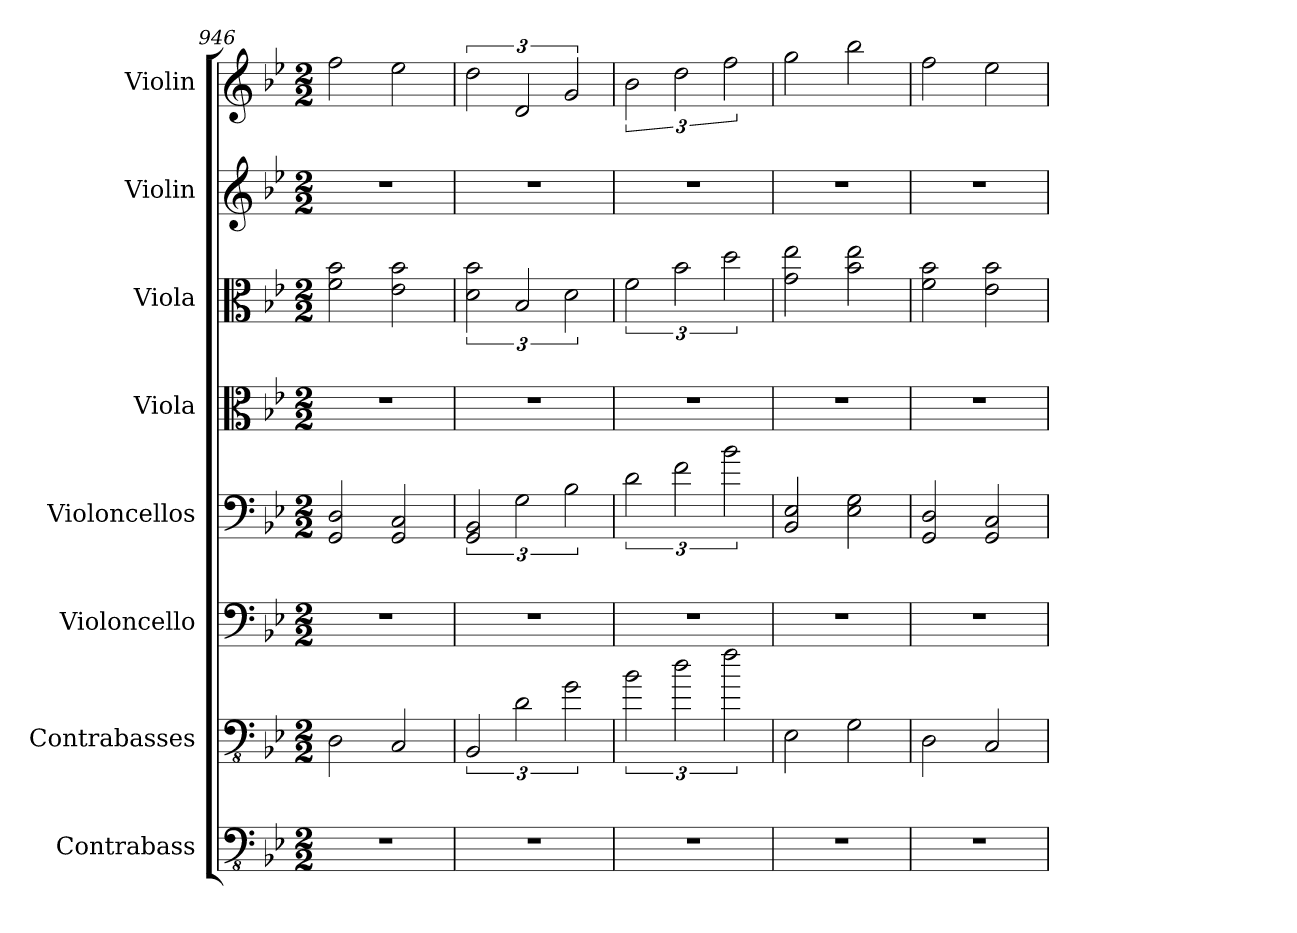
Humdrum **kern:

**kern	**kern	**kern	**kern	**kern	**kern	**kern	**kern
*part8	*part7	*part6	*part5	*part4	*part3	*part2	*part1
*staff8	*staff7	*staff6	*staff5	*staff4	*staff3	*staff2	*staff1
*I"Contrabass	*I"Contrabasses	*I"Violoncello	*I"Violoncellos	*I"Viola	*I"Viola	*I"Violin	*I"Violin
*I'Cb.	*I'Cbs.	*I'Vc.	*I'Vcs.	*I'Vla.	*I'Vla.	*I'Vln.	*I'Vln.
*clefFv4	*clefFv4	*clefF4	*clefF4	*clefC3	*clefC3	*clefG2	*clefG2
*ITrd7c12	*	*	*	*	*	*	*
*k[b-e-]	*k[b-e-]	*k[b-e-]	*k[b-e-]	*k[b-e-]	*k[b-e-]	*k[b-e-]	*k[b-e-]
*M2/2	*M2/2	*M2/2	*M2/2	*M2/2	*M2/2	*M2/2	*M2/2
=946	=946	=946	=946	=946	=946	=946	=946
1r	2DD\	1r	2GG/ 2D/	1r	2f\ 2b-\	1r	2ff\
.	2CC/	.	2GG/ 2C/	.	2e-\ 2b-\	.	2ee-\
!!LO:PB:g=z
=947	=947	=947	=947	=947	=947	=947	=947
1r	3BBB-/	1r	3GG/ 3BB-/	1r	3d\ 3b-\	1r	3dd\
.	3D\	.	3G\	.	3B-/	.	3d/
.	3G\	.	3B-\	.	3d\	.	3g/
=948	=948	=948	=948	=948	=948	=948	=948
1r	3B-\	1r	3d\	1r	3f\	1r	3b-\
.	3d\	.	3f\	.	3b-\	.	3dd\
.	3f\	.	3b-\	.	3dd\	.	3ff\
=949	=949	=949	=949	=949	=949	=949	=949
1r	2EE-\	1r	2BB-/ 2E-/	1r	2g\ 2ee-\	1r	2gg\
.	2GG\	.	2E-\ 2G\	.	2b-\ 2ee-\	.	2bb-\
=950	=950	=950	=950	=950	=950	=950	=950
1r	2DD\	1r	2GG/ 2D/	1r	2f\ 2b-\	1r	2ff\
.	2CC/	.	2GG/ 2C/	.	2e-\ 2b-\	.	2ee-\
=	=	=	=	=	=	=	=
*-	*-	*-	*-	*-	*-	*-	*-
